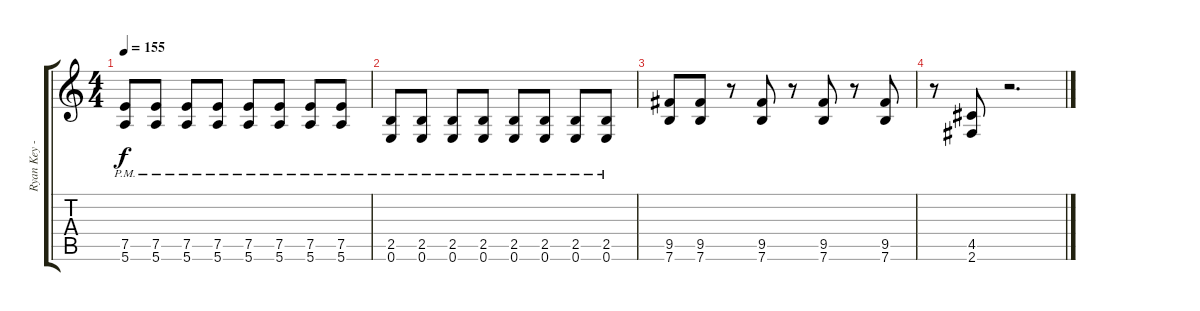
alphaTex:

\track ("Ryan Key - Rythm Guitar" "Ryan Key -") {instrument acousticguitarnylon}
\staff {score tabs}
\tuning (E4 B3 G3 D3 A2 E2) {hide}
\ts (4 4)
\tempo 155
\clef g2
\ks c
(7.5{pm} 5.6{pm}).8{dy f} (7.5{pm} 5.6{pm}).8 (7.5{pm} 5.6{pm}).8 (7.5{pm} 5.6{pm}).8 (7.5{pm} 5.6{pm}).8 (7.5{pm} 5.6{pm}).8 (7.5{pm} 5.6{pm}).8 (7.5{pm} 5.6{pm}).8 |
(2.5{pm} 0.6{pm}).8 (2.5{pm} 0.6{pm}).8 (2.5{pm} 0.6{pm}).8 (2.5{pm} 0.6{pm}).8 (2.5{pm} 0.6{pm}).8 (2.5{pm} 0.6{pm}).8 (2.5{pm} 0.6{pm}).8 (2.5{pm} 0.6{pm}).8 |
(9.5 7.6).8 (9.5 7.6).8 r.8 (9.5 7.6).8 r.8 (9.5 7.6).8 r.8 (9.5 7.6).8 |
r.8 (4.5 2.6).8 r.2{d}
